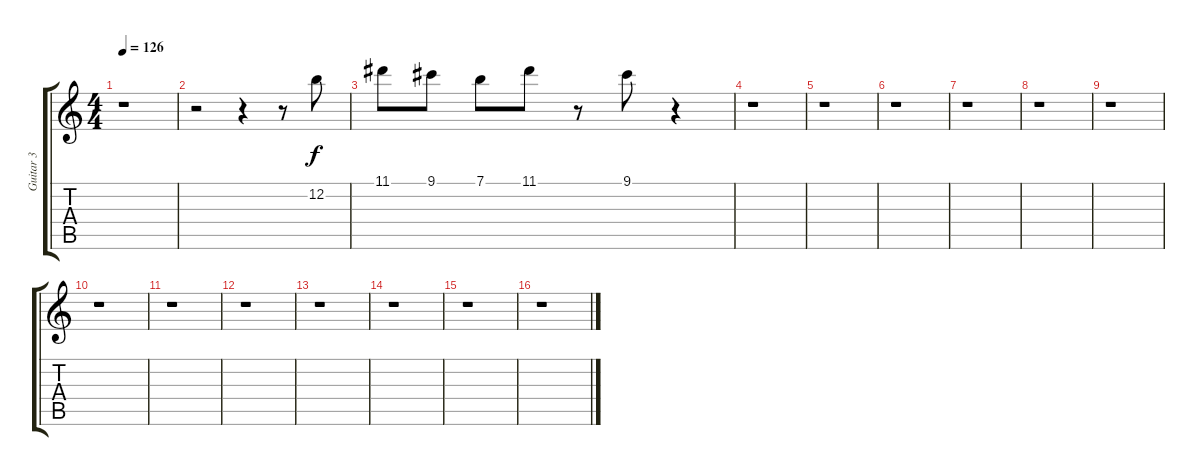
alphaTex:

\track ("Guitar 3" "Guitar 3") {instrument acousticguitarsteel}
\staff {score tabs}
\tuning (E4 B3 G3 D3 A2 E2) {hide}
\ts (4 4)
\tempo 126
\clef g2
\ks c
r.1{dy f} |
r.2 r.4 r.8 12.2.8 |
11.1.8 9.1.8 7.1.8 11.1.8 r.8 9.1.8 r.4 |
r.1 |
r.1 |
r.1 |
r.1 |
r.1 |
r.1 |
r.1 |
r.1 |
r.1 |
r.1 |
r.1 |
r.1 |
r.1
